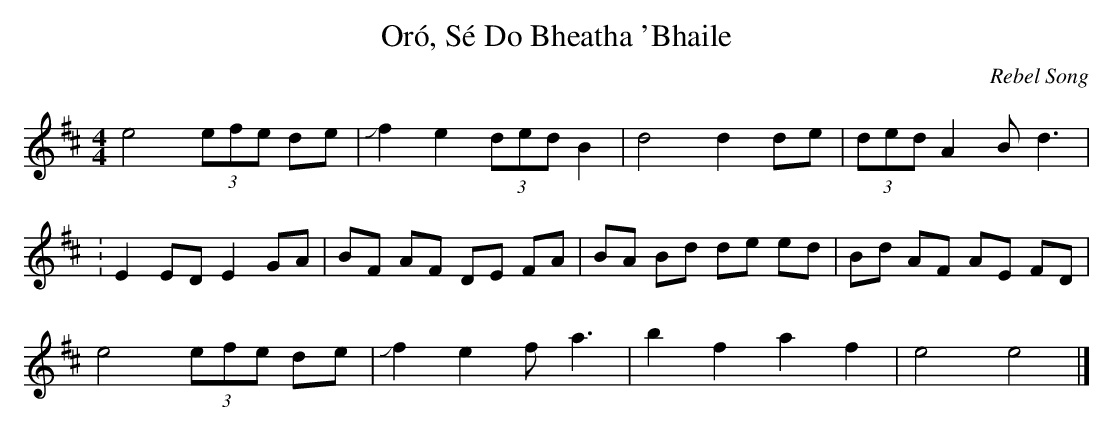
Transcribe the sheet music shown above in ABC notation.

X:1
T:Oró, Sé Do Bheatha 'Bhaile
C:Rebel Song
M:4/4
K:D
V:1
e4(3efe de|Jf2 e2 (3ded B2|d4 d2 de|(3ded A2 Bd3|
V2:
E2EDE2GA|BF AF DE FA|BA Bd de ed|Bd AF AE FD|
V:1
e4 (3efe de|Jf2e2fa3|b2f2a2f2|e4e4|]
